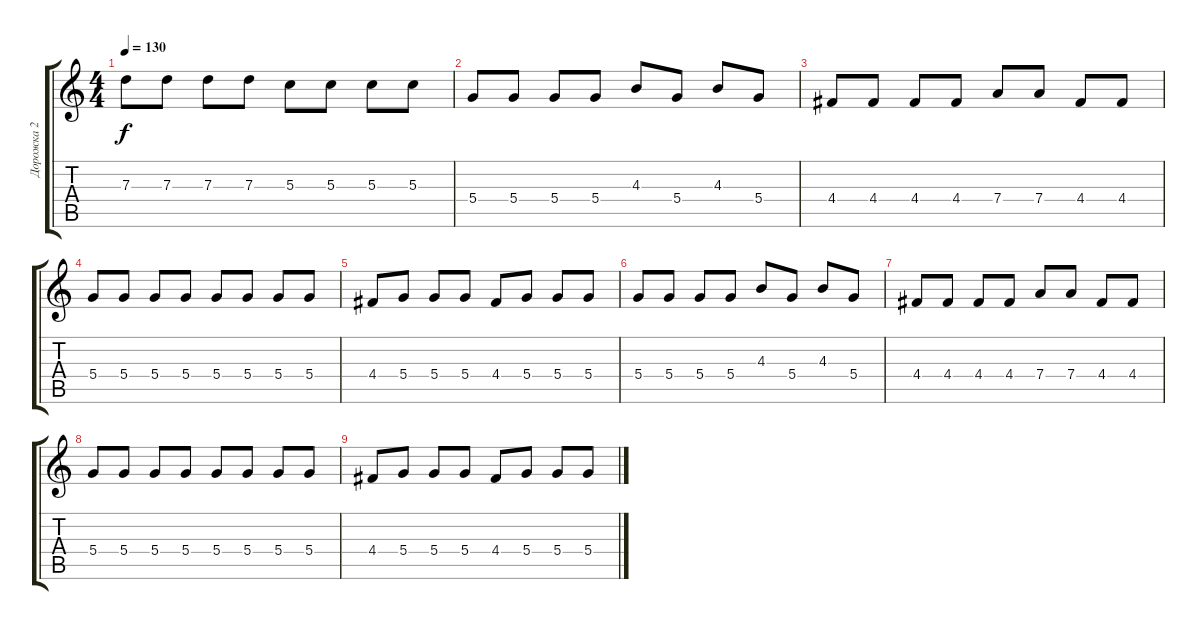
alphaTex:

\track ("Дорожка 2" "Дорожка 2") {instrument distortionguitar}
\staff {score tabs}
\tuning (E4 B3 G3 D3 A2 E2) {hide}
\ts (4 4)
\tempo 130
\clef g2
\ks c
7.3.8{dy f} 7.3.8 7.3.8 7.3.8 5.3.8 5.3.8 5.3.8 5.3.8 |
5.4.8 5.4.8 5.4.8 5.4.8 4.3.8 5.4.8 4.3.8 5.4.8 |
4.4.8 4.4.8 4.4.8 4.4.8 7.4.8 7.4.8 4.4.8 4.4.8 |
5.4.8 5.4.8 5.4.8 5.4.8 5.4.8 5.4.8 5.4.8 5.4.8 |
4.4.8 5.4.8 5.4.8 5.4.8 4.4.8 5.4.8 5.4.8 5.4.8 |
5.4.8 5.4.8 5.4.8 5.4.8 4.3.8 5.4.8 4.3.8 5.4.8 |
4.4.8 4.4.8 4.4.8 4.4.8 7.4.8 7.4.8 4.4.8 4.4.8 |
5.4.8 5.4.8 5.4.8 5.4.8 5.4.8 5.4.8 5.4.8 5.4.8 |
4.4.8 5.4.8 5.4.8 5.4.8 4.4.8 5.4.8 5.4.8 5.4.8
